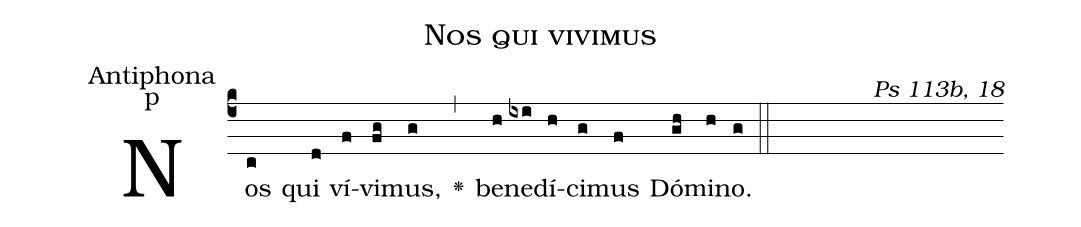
name:Nos qui vivimus;
office-part:Antiphona;
mode:p;
commentary:Ps 113b, 18;
%%
(c4)Nos(c) qui(d) ví(f)vi(fg)mus,(g) <v>\greheightstar</v>(,) be(h)ne(ixi)dí(h)ci(g)mus(f) Dó(gh)mi(h)no.(g) (::)
